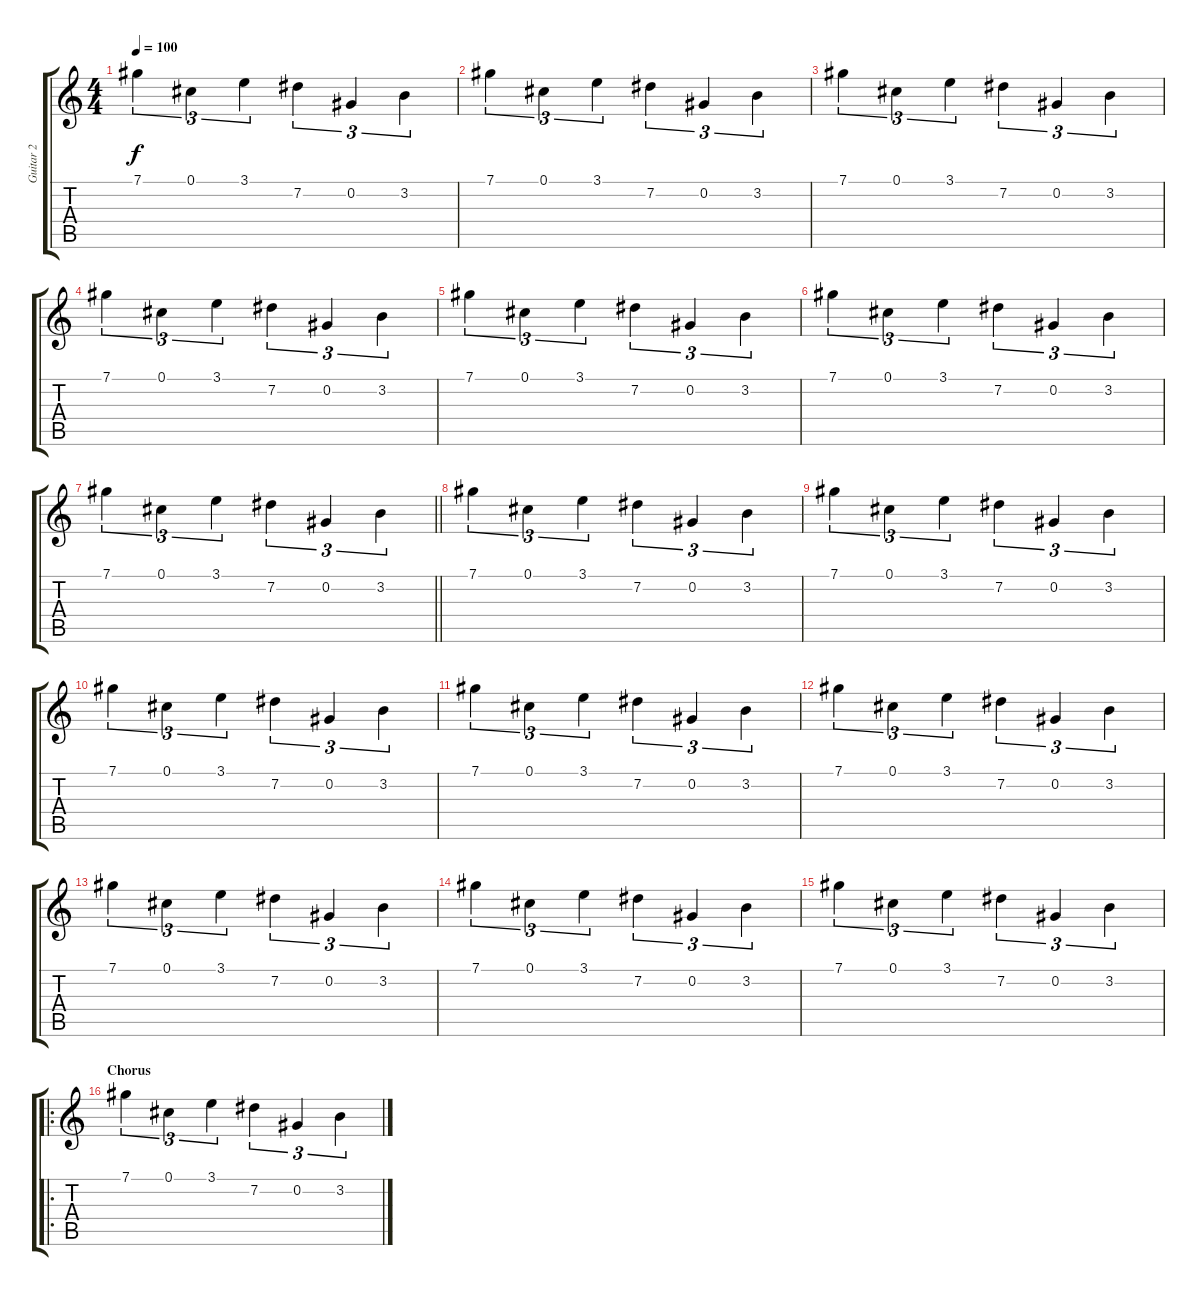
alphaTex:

\track ("Guitar 2" "Guitar 2") {instrument distortionguitar}
\staff {score tabs}
\tuning (Db4 Ab3 E3 B2 Gb2 Db2) {hide}
\ts (4 4)
\tempo 100
\clef g2
\ks c
7.1.4{tu (3 2) dy f} 0.1.4{tu (3 2)} 3.1.4{tu (3 2)} 7.2.4{tu (3 2)} 0.2.4{tu (3 2)} 3.2.4{tu (3 2)} |
7.1.4{tu (3 2)} 0.1.4{tu (3 2)} 3.1.4{tu (3 2)} 7.2.4{tu (3 2)} 0.2.4{tu (3 2)} 3.2.4{tu (3 2)} |
7.1.4{tu (3 2)} 0.1.4{tu (3 2)} 3.1.4{tu (3 2)} 7.2.4{tu (3 2)} 0.2.4{tu (3 2)} 3.2.4{tu (3 2)} |
7.1.4{tu (3 2)} 0.1.4{tu (3 2)} 3.1.4{tu (3 2)} 7.2.4{tu (3 2)} 0.2.4{tu (3 2)} 3.2.4{tu (3 2)} |
7.1.4{tu (3 2)} 0.1.4{tu (3 2)} 3.1.4{tu (3 2)} 7.2.4{tu (3 2)} 0.2.4{tu (3 2)} 3.2.4{tu (3 2)} |
7.1.4{tu (3 2)} 0.1.4{tu (3 2)} 3.1.4{tu (3 2)} 7.2.4{tu (3 2)} 0.2.4{tu (3 2)} 3.2.4{tu (3 2)} |
\barLineRight lightlight
7.1.4{tu (3 2)} 0.1.4{tu (3 2)} 3.1.4{tu (3 2)} 7.2.4{tu (3 2)} 0.2.4{tu (3 2)} 3.2.4{tu (3 2)} |
7.1.4{tu (3 2)} 0.1.4{tu (3 2)} 3.1.4{tu (3 2)} 7.2.4{tu (3 2)} 0.2.4{tu (3 2)} 3.2.4{tu (3 2)} |
7.1.4{tu (3 2)} 0.1.4{tu (3 2)} 3.1.4{tu (3 2)} 7.2.4{tu (3 2)} 0.2.4{tu (3 2)} 3.2.4{tu (3 2)} |
7.1.4{tu (3 2)} 0.1.4{tu (3 2)} 3.1.4{tu (3 2)} 7.2.4{tu (3 2)} 0.2.4{tu (3 2)} 3.2.4{tu (3 2)} |
7.1.4{tu (3 2)} 0.1.4{tu (3 2)} 3.1.4{tu (3 2)} 7.2.4{tu (3 2)} 0.2.4{tu (3 2)} 3.2.4{tu (3 2)} |
7.1.4{tu (3 2)} 0.1.4{tu (3 2)} 3.1.4{tu (3 2)} 7.2.4{tu (3 2)} 0.2.4{tu (3 2)} 3.2.4{tu (3 2)} |
7.1.4{tu (3 2)} 0.1.4{tu (3 2)} 3.1.4{tu (3 2)} 7.2.4{tu (3 2)} 0.2.4{tu (3 2)} 3.2.4{tu (3 2)} |
7.1.4{tu (3 2)} 0.1.4{tu (3 2)} 3.1.4{tu (3 2)} 7.2.4{tu (3 2)} 0.2.4{tu (3 2)} 3.2.4{tu (3 2)} |
7.1.4{tu (3 2)} 0.1.4{tu (3 2)} 3.1.4{tu (3 2)} 7.2.4{tu (3 2)} 0.2.4{tu (3 2)} 3.2.4{tu (3 2)} |
\ro
\section ("" "Chorus")
7.1.4{tu (3 2) volume 7} 0.1.4{tu (3 2)} 3.1.4{tu (3 2)} 7.2.4{tu (3 2)} 0.2.4{tu (3 2)} 3.2.4{tu (3 2)}
